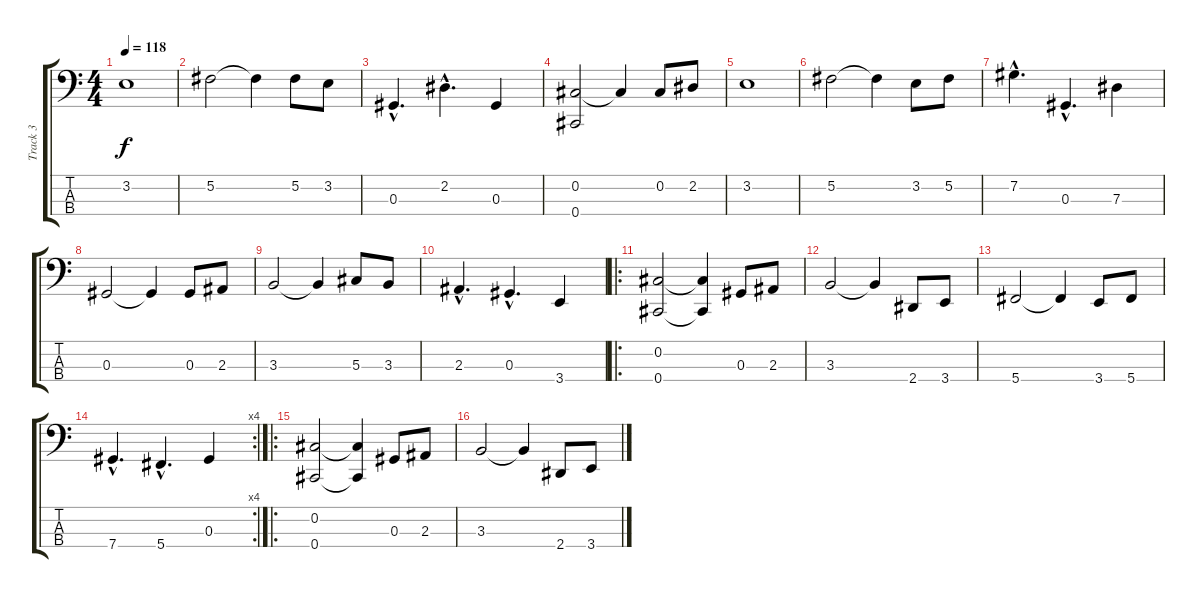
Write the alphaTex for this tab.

\track ("Track 3" "Track 3") {instrument acousticguitarnylon}
\staff {score tabs}
\tuning (Gb2 Db2 Ab1 Db1) {hide}
\ts (4 4)
\tempo 118
\clef f4
\ks c
3.2.1{dy f} |
5.2.2 5.2{t}.4 5.2.8 3.2.8 |
0.3{hac}.4{d} 2.2{hac}.4{d} 0.3.4 |
(0.2 0.4).2 0.2{t}.4 0.2.8 2.2.8 |
3.2.1 |
5.2.2 5.2{t}.4 3.2.8 5.2.8 |
7.2{hac}.4{d} 0.3{hac}.4{d} 7.3.4 |
0.3.2 0.3{t}.4 0.3.8 2.3.8 |
3.3.2 3.3{t}.4 5.3.8 3.3.8 |
2.3{hac}.4{d} 0.3{hac}.4{d} 3.4.4 |
\ro
(0.2 0.4).2 (0.2{t} 0.4{t}).4 0.3.8 2.3.8 |
3.3.2 3.3{t}.4 2.4.8 3.4.8 |
5.4.2 5.4{t}.4 3.4.8 5.4.8 |
\rc 4
7.4{hac}.4{d} 5.4{hac}.4{d} 0.3.4 |
\ro
(0.2 0.4).2 (0.2{t} 0.4{t}).4 0.3.8 2.3.8 |
3.3.2 3.3{t}.4 2.4.8 3.4.8
